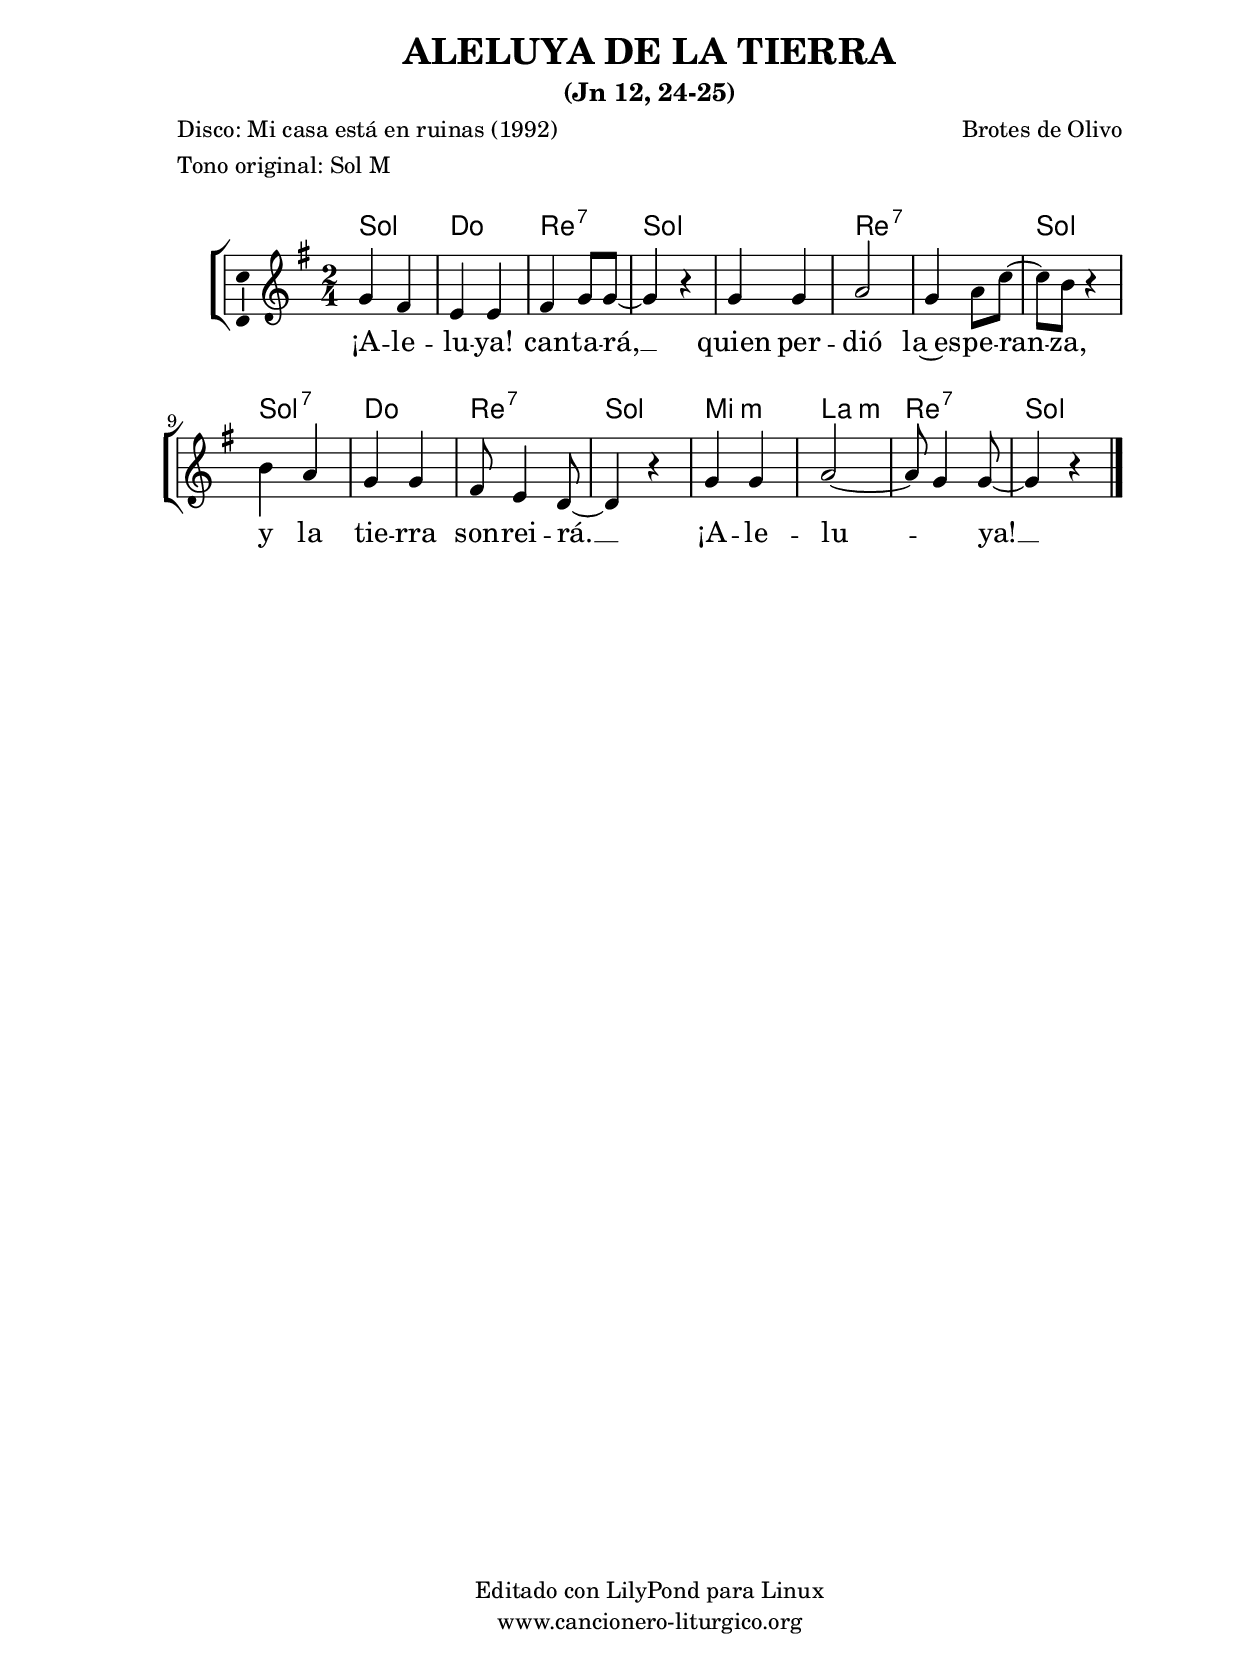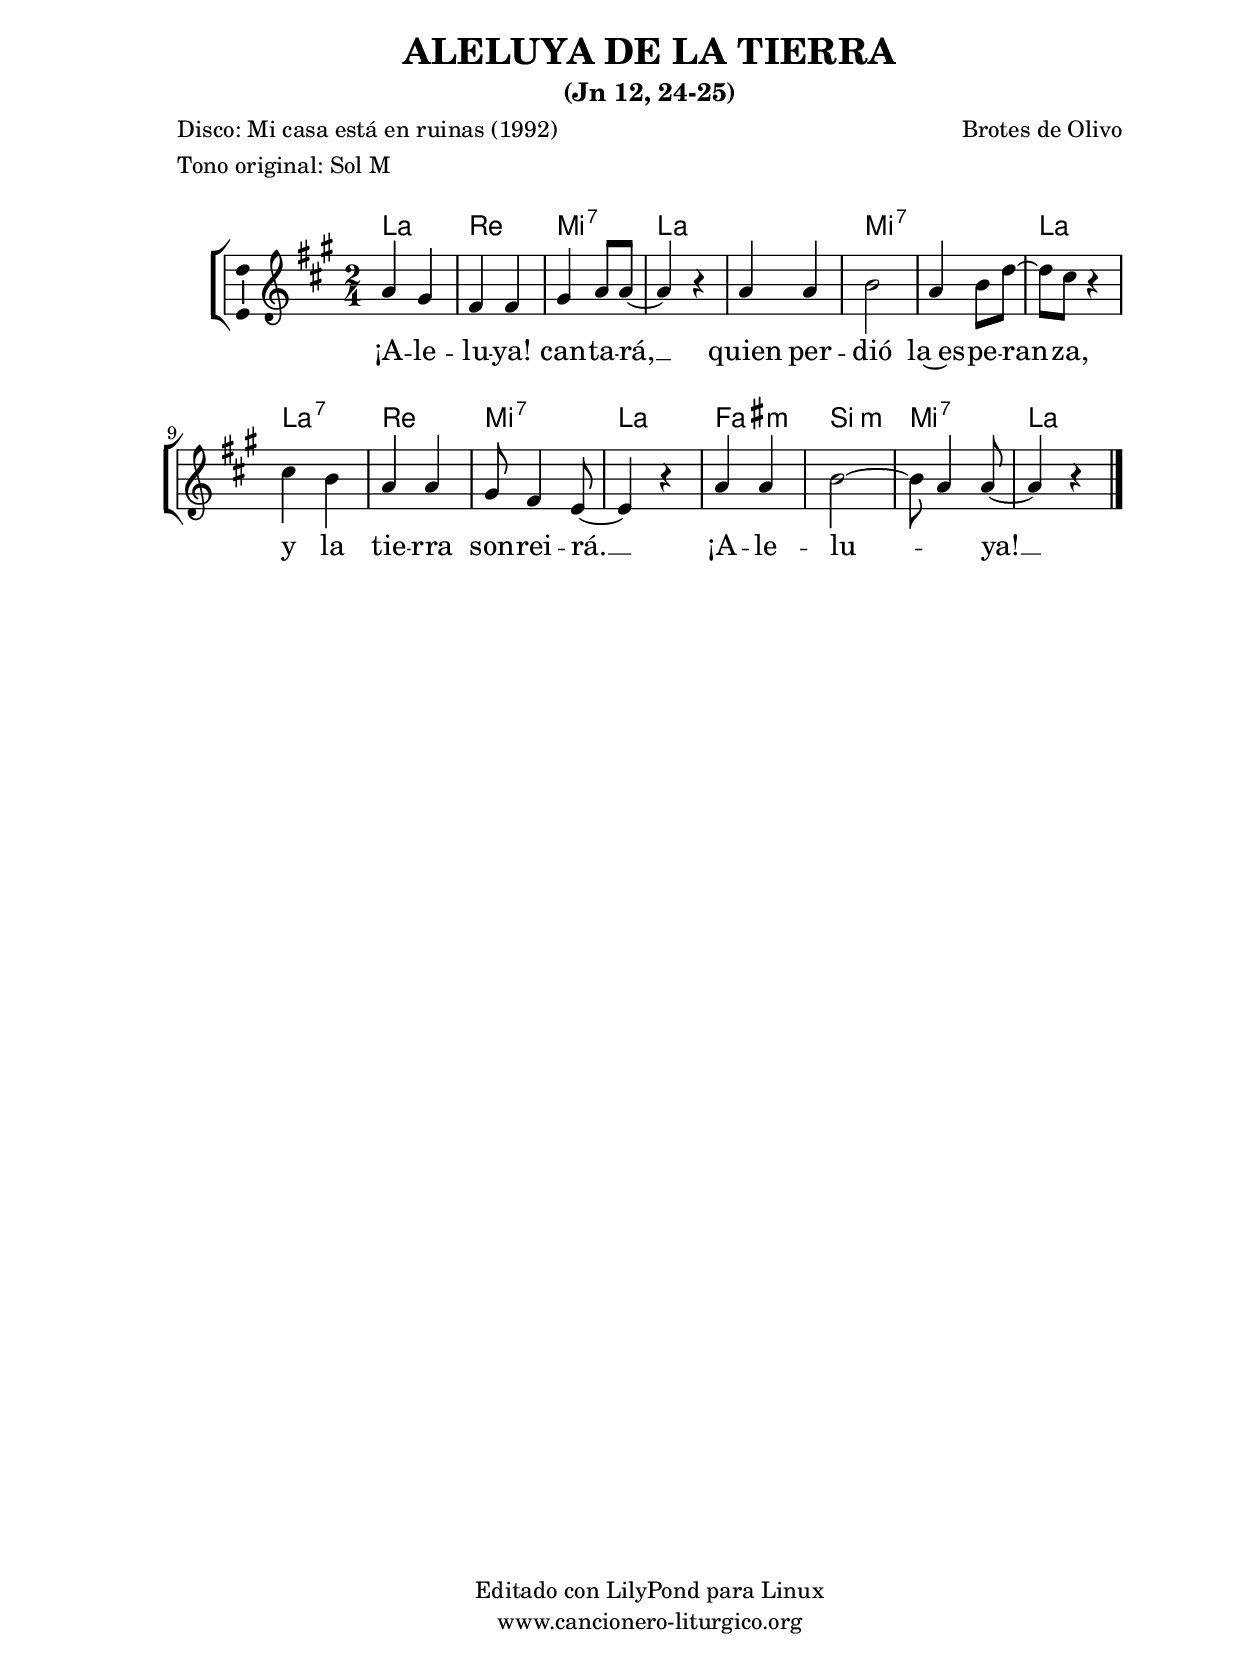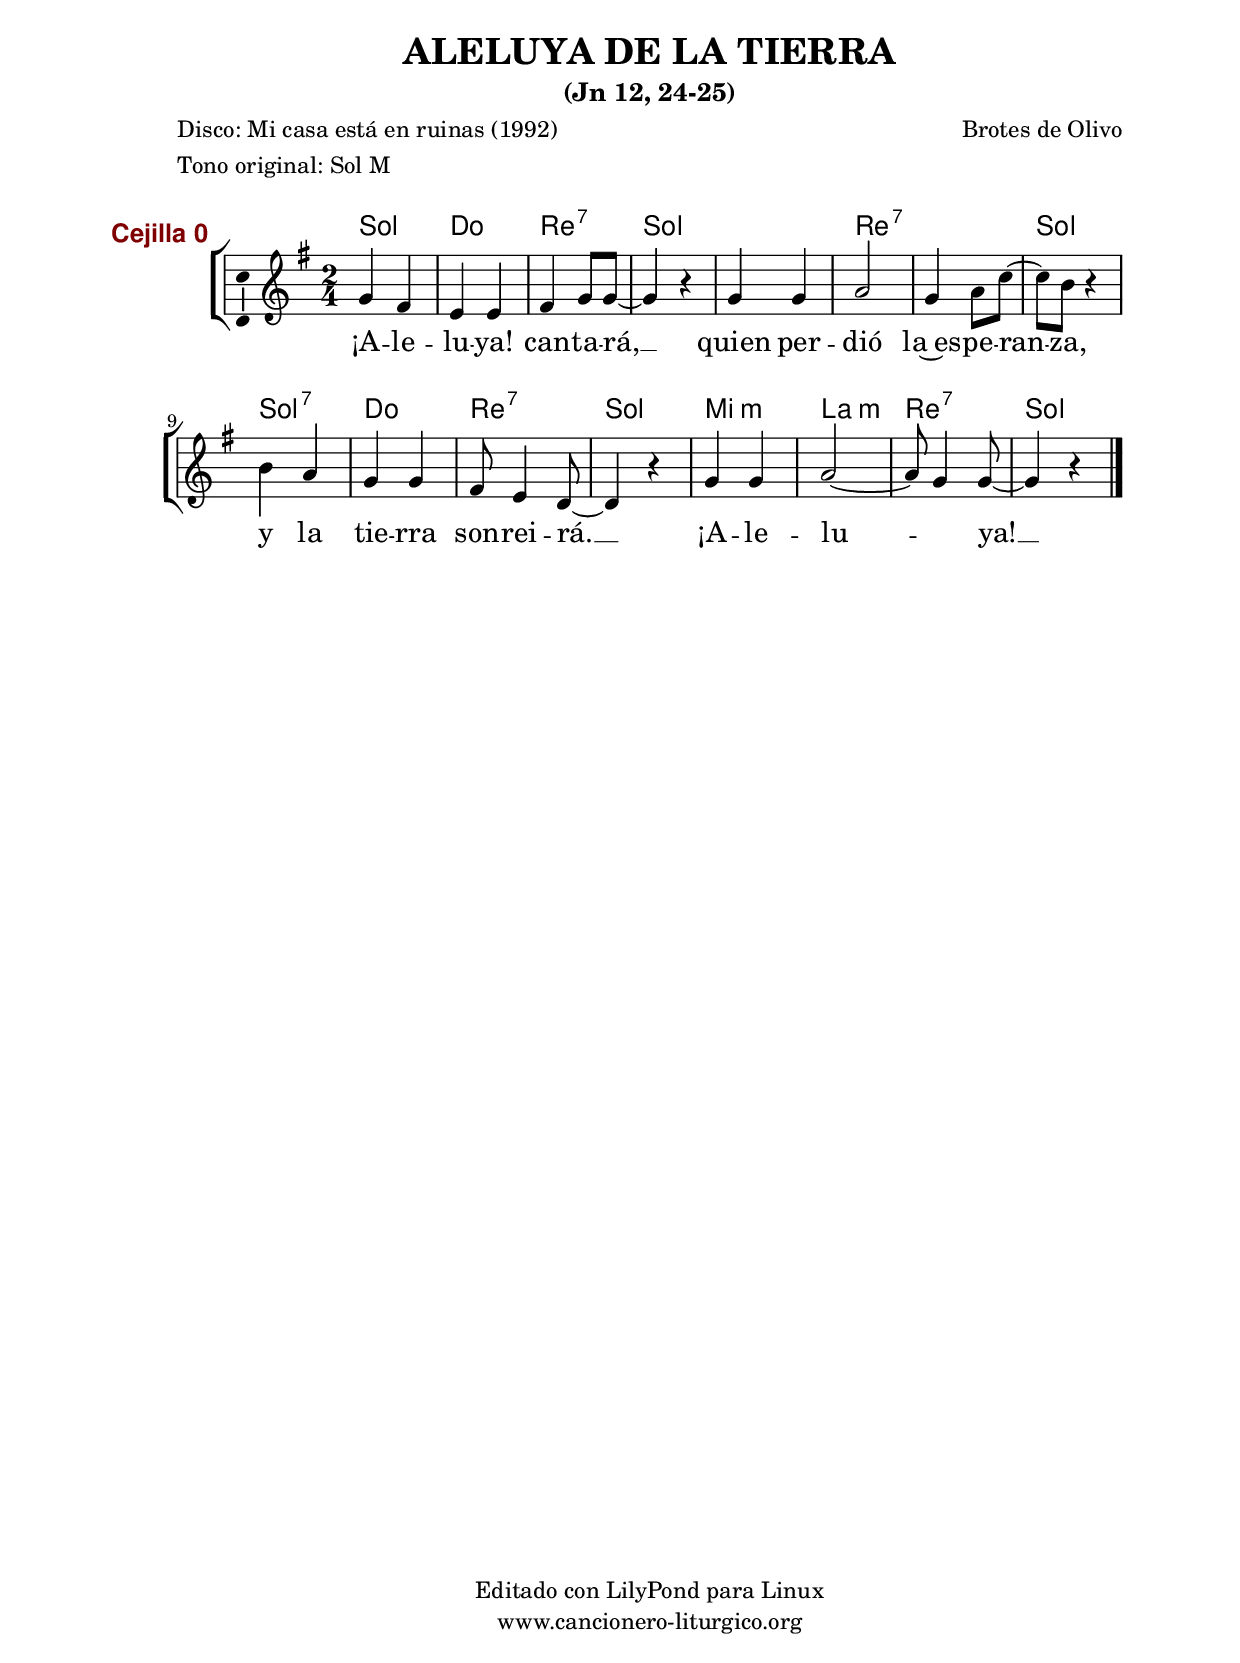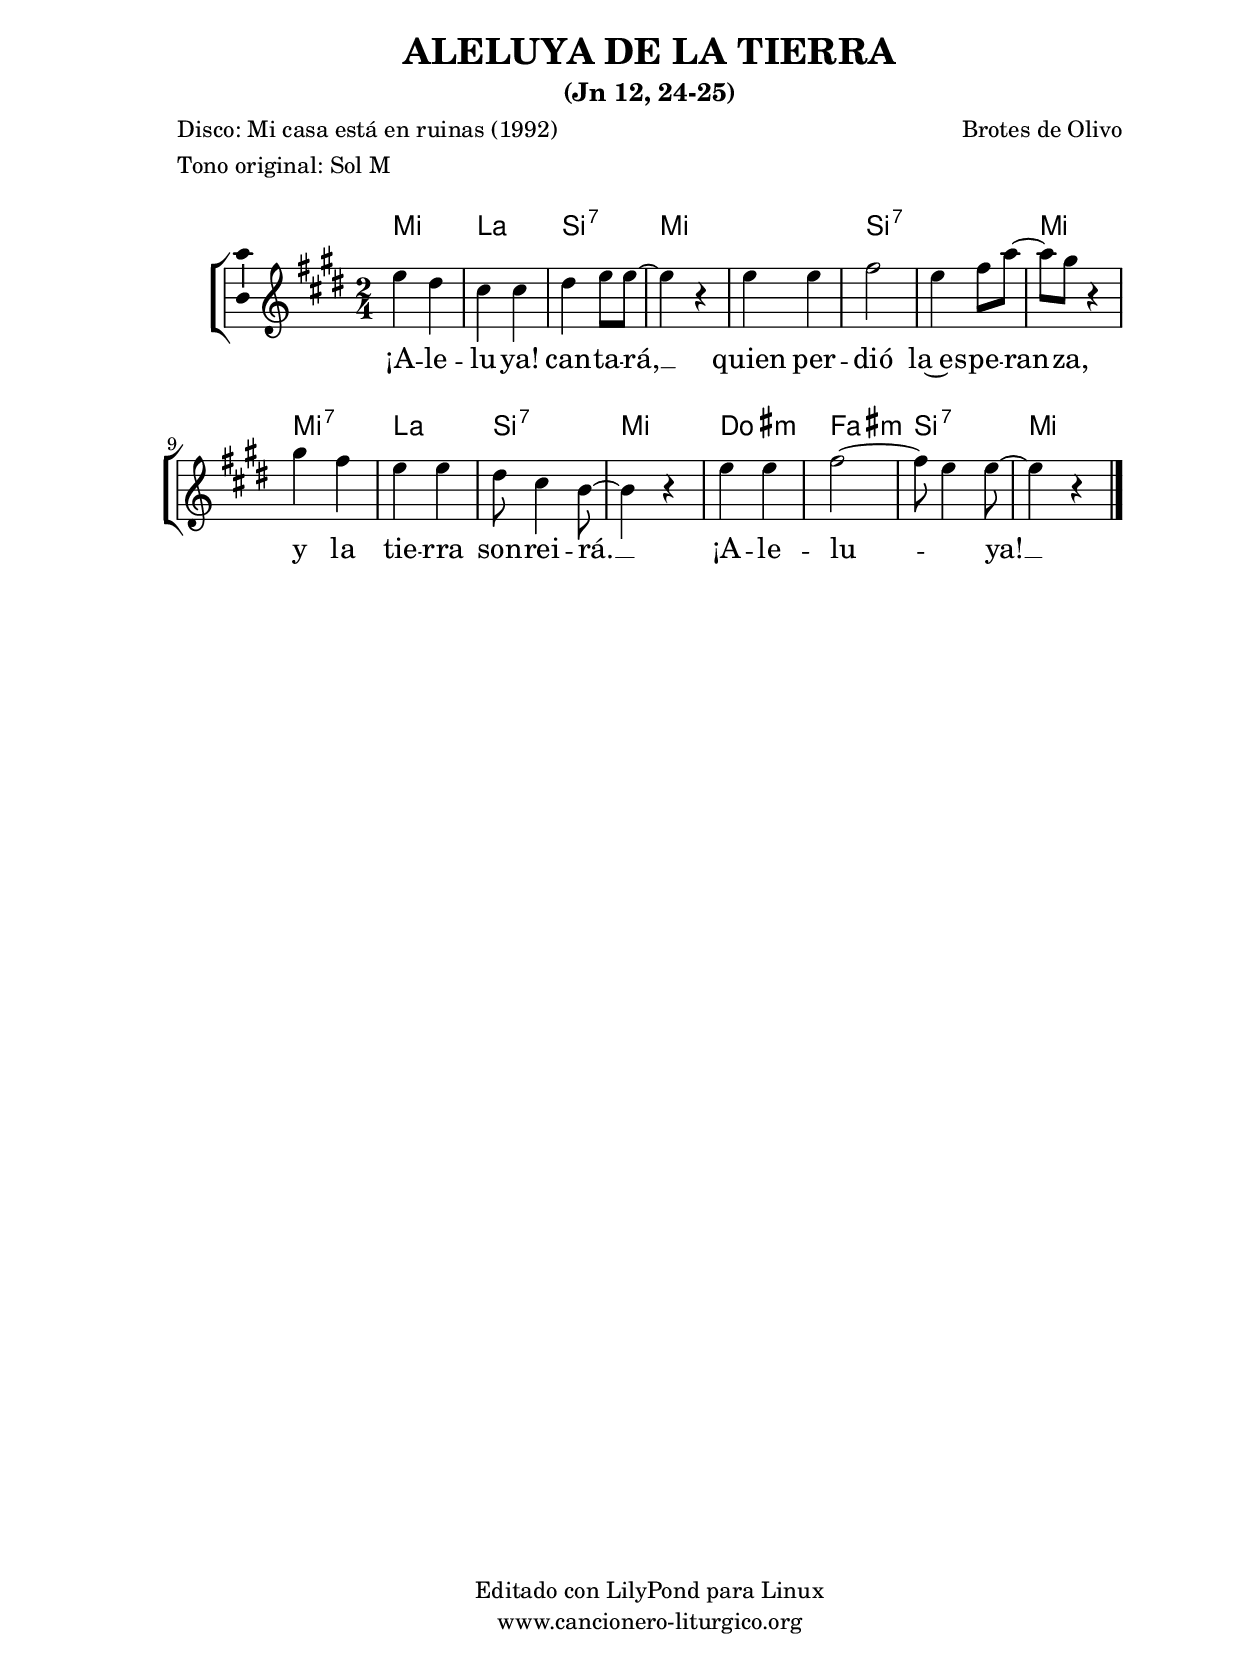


%versión de lilypond para la que se ha escrito esta partitura:
\version "2.16.0"

	%Tamaño papel
	#(set-default-paper-size "a4")
	%Tamaño partitura
	#(set-global-staff-size 20)
	%No responde al pulsar sobre una nota
	#(ly:set-option 'point-and-click #f)

%parámetros del encabezamiento:
\header {
	title = "ALELUYA DE LA TIERRA"
	subtitle = "(Jn 12, 24-25)"
	composer = "Brotes de Olivo"
	poet = "Disco: Mi casa está en ruinas (1992)"
	meter = "Tono original: Sol M"
	arranger = ""
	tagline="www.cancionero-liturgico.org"
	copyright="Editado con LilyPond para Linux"
	tiempo = ""
	usos = "Aleluya"
	letra = ""
	}

%parámetros asociados al papel:
\paper  {
	oddHeaderMarkup = \markup {\fill-line { \on-the-fly #not-first-page \fromproperty #'header:title \on-the-fly #not-first-page \fromproperty #'header:composer }}
	evenHeaderMarkup = \markup {\fill-line { \fromproperty #'header:composer \fromproperty #'header:title }}
	#(set-paper-size "a4")
	print-page-number = ##f
	first-page-number = 1
	print-first-page-number = ##f
%	head-separation = 3.0 \cm
	top-margin = 2.0 \cm
	bottom-margin = 0.5\cm
%%%	bottom-margin = -2.0\cm
	left-margin = 3.0 \cm
	line-width = 16.0 \cm 
	indent = 8\mm
	interscoreline = 2.\mm
	between-system-space = 15\mm
%	para que las partituras no llenen la hoja:
	ragged-bottom = ##t
%	idem para la última hoja:
	ragged-last-bottom = ##f
%	para que las partituras llenen el ancho del papel:
	ragged-last = ##f
	after-title-space = 2.5 \cm
%page-count=1
%system-count=8

	%Flexible Vertical Spacing
%	markup-markup-spacing =
%	#'((basic-distance . 15) (minimum-distance . 15) (padding . 3))
	markup-system-spacing =
	#'((basic-distance . 15) (minimum-distance . 15) (padding . 3))
	system-system-spacing =
	#'((basic-distance . 15) (minimum-distance . 15) (padding . 3))
	score-system-spacing =
	#'((basic-distance . 15) (minimum-distance . 15) (padding . 5))
%	top-system-spacing = % header
%	#'((basic-distance . 8) (minimum-distance . 0) (padding . 0))
%	top-markup-spacing =
%	#'((basic-distance . 20) (minimum-distance . 20) (padding . 0))
	last-bottom-spacing = % footer
	#'((basic-distance . 5) (minimum-distance . 5) (padding . 0))
%	score-markup-spacing =
%	#'((basic-distance . 16) (minimum-distance . 13) (padding . 0))

	}


%parámetros que afectan a toda la partitura:
global =  {
	%clave de sol (G):
	\clef G
	%armadura:
%%%	\transpose c e
	\key g \major
	\tempo 4=120
	\set Score.tempoHideNote = ##t
	}


acordes = {
	\italianChords
	\chordmode {
%%%	\transpose c e
{

g2 c d:7 g s d:7 s g g:7 c2 d:7 g e:m a:m d:7 g

	}
	}
}

melodia = 

%%%\transpose c e
{
	\relative c''{
	\time 2/4

g4 fis
e4 e
fis4 g8 g~
g4 r4

g4 g
a2
g4 a8 c~
c8 b8 r4

b4 a
g4 g
fis8 e4 d8~
d4 r4

g4 g
a2~
a8 g4 g8~
g4 r4

\bar "|."
	}
	}


texto = \lyricmode {
¡A -- le -- lu -- ya! can -- ta -- rá, __
quien per -- dió la~es -- pe -- ran -- za,
y la tie -- rra son -- rei -- rá. __
¡A -- le -- lu -- _ ya! __

	}


acordesStaff = \context ChordNames = acordesStaff <<
	\set chordChanges = ##t
	\acordes
	>>


%%%%%%%%%%%%%%%%%%%%%%%%%%%%%%%%%%% CEJILLA %%%%%%%%%%%%%%%%%%%%%%%%%%%%%%%%%%%
acordescejilla = {
%%%	\override ChordNames.ChordName #'font-size = #-1
%%%	\override ChordNames.ChordName #'font-series = #'bold
	\transpose c c {
		\acordes
		}
	}

acordescejillaStaff = \context ChordNames = acordescejillaStaff <<
	\set Staff.instrumentName = \markup \with-color #darkred \larger \bold \sans "Cejilla 0"
	\set chordChanges = ##t
	\acordescejilla
	>>
%%%%%%%%%%%%%%%%%%%%%%%%%%%%%%%%%%% CEJILLA %%%%%%%%%%%%%%%%%%%%%%%%%%%%%%%%%%%


vozStaff = \context Voice = vozStaff
\with {\consists "Ambitus_engraver"}
<<
%	\set Staff.instrumentName = ""
%	\set Staff.shortInstrumentName = ""
%	\set Staff.midiInstrument = #"clarinet"
%	\set Staff.midiInstrument = #"cello"
%	\set Staff.midiInstrument = #"flute"
	\set Staff.midiInstrument = #"electric guitar (jazz)"
%	\set Staff.midiInstrument = #"english horn"
%	\set Staff.midiInstrument = #"violin"
%	\set Staff.midiInstrument = #"glockenspiel"
	\set Staff.midiMinimumVolume = #0.7
	\set Staff.midiMaximumVolume = #0.9
	\global
	\melodia
	>>

textoStaff = \context Lyrics = textoStaff <<
	\lyricsto vozStaff \texto
	>>

\book {
	\score {
		\context ChoirStaff {
			\override StaffGroup.SystemStartBracket #'collapse-height = #1
			\override Score.SystemStartBar #'collapse-height = #1
			<<
			\acordesStaff
			\vozStaff
			\textoStaff
			>>
			}
		\layout {
	    		\context {
				\Lyrics
				\override LyricText #'font-size = #2
				}
	   		 \context {
				\Score
				\override StaffSymbol #'staff-space = #(magstep +3)
				}
			}
		}
	\score {
		\unfoldRepeats
		\context ChoirStaff {
			<<
			\acordesStaff
			\vozStaff
			>>
			}
		\midi {
	  		\context {
	  			\Score
				tempoWholesPerMinute = #(ly:make-moment 70 4)
				}
			}
		}
	}


%Partitura para guitarra
#(define output-suffix "G")
\book {
	\score {
		\context ChoirStaff {
			\override StaffGroup.SystemStartBracket #'collapse-height = #1
			\override Score.SystemStartBar #'collapse-height = #1
			<<
			\acordescejillaStaff
			\vozStaff
			\textoStaff
			>>
			}
		\layout {
%%%%%%%%%%%%%%%%%%%%%%%%%%%%%%%%%%% CEJILLA %%%%%%%%%%%%%%%%%%%%%%%%%%%%%%%%%%%
			\context {
				\ChordNames \consists Instrument_name_engraver
				}
%%%%%%%%%%%%%%%%%%%%%%%%%%%%%%%%%%% CEJILLA %%%%%%%%%%%%%%%%%%%%%%%%%%%%%%%%%%%
	    		\context {
				\Lyrics
				\override LyricText #'font-size = #2
				}
	   		 \context {
				\Score
				\override StaffSymbol #'staff-space = #(magstep +3)
				}
			}
		}
	}


#(define output-suffix "C")
\book {
	\score {
		\context ChoirStaff {
			\override StaffGroup.SystemStartBracket #'collapse-height = #1
			\override Score.SystemStartBar #'collapse-height = #1
\transpose c d
			<<
			\acordesStaff
			\vozStaff
			\textoStaff
			>>
			}
		\layout {
	    		\context {
				\Lyrics
				\override LyricText #'font-size = #2
				}
	   		 \context {
				\Score
				\override StaffSymbol #'staff-space = #(magstep +3)
				}
			}
		}
	}


#(define output-suffix "S")
\book {
	\score {
		\context ChoirStaff {
			\override StaffGroup.SystemStartBracket #'collapse-height = #1
			\override Score.SystemStartBar #'collapse-height = #1
\transpose c a
			<<
			\acordesStaff
			\vozStaff
			\textoStaff
			>>
			}
		\layout {
	    		\context {
				\Lyrics
				\override LyricText #'font-size = #2
				}
	   		 \context {
				\Score
				\override StaffSymbol #'staff-space = #(magstep +3)
				}
			}
		}
	}


